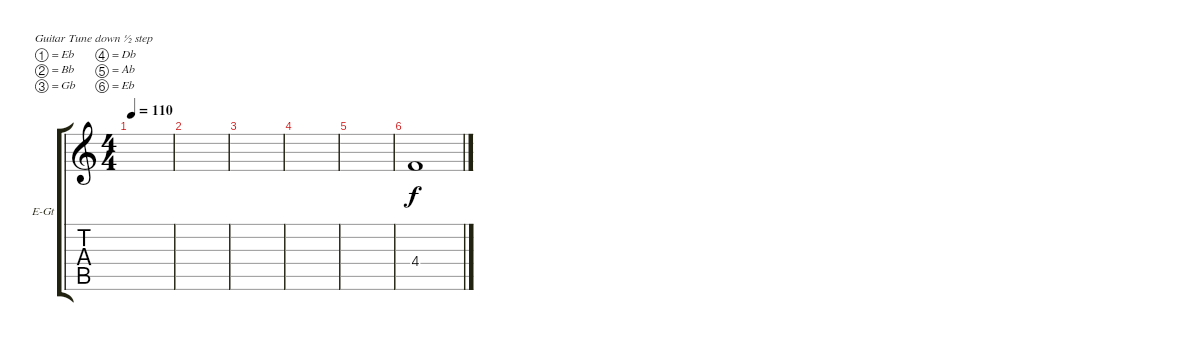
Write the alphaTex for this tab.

\defaultSystemsLayout 4
\bracketExtendMode groupsimilarinstruments
\firstSystemTrackNameOrientation horizontal
\otherSystemsTrackNameOrientation horizontal
\track ("Electric Guitar" "E-Gt") {instrument distortionguitar}
\staff {score tabs}
\tuning (Eb4 Bb3 Gb3 Db3 Ab2 Eb2)
\ts (4 4)
\tempo 110
\clef g2
\ks c
|
|
|
|
|
4.4.1
